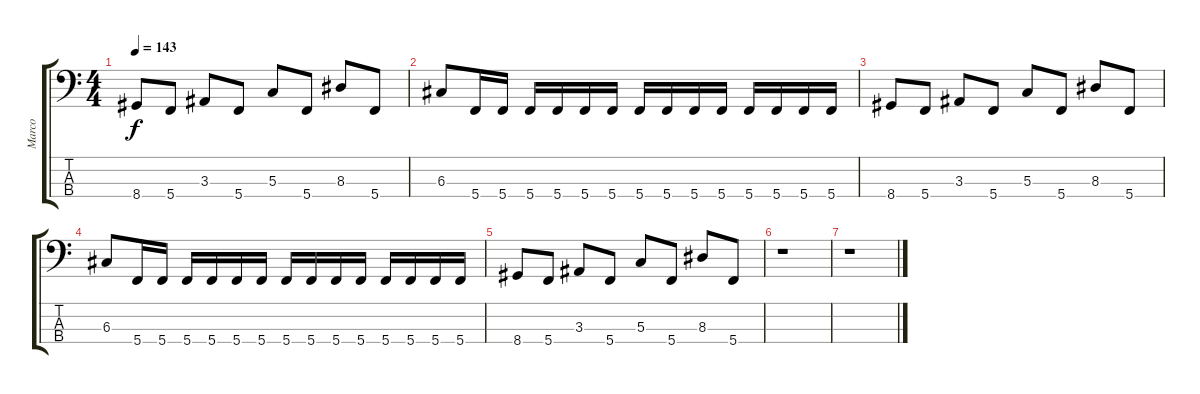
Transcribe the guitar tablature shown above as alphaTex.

\track ("Marco" "Marco") {instrument electricbasspick}
\staff {score tabs}
\tuning (F2 C2 G1 C1) {hide}
\ts (4 4)
\tempo 143
\clef f4
\ks c
8.4.8{dy f} 5.4.8 3.3.8 5.4.8 5.3.8 5.4.8 8.3.8 5.4.8 |
6.3.8 5.4.16 5.4.16 5.4.16 5.4.16 5.4.16 5.4.16 5.4.16 5.4.16 5.4.16 5.4.16 5.4.16 5.4.16 5.4.16 5.4.16 |
8.4.8 5.4.8 3.3.8 5.4.8 5.3.8 5.4.8 8.3.8 5.4.8 |
6.3.8 5.4.16 5.4.16 5.4.16 5.4.16 5.4.16 5.4.16 5.4.16 5.4.16 5.4.16 5.4.16 5.4.16 5.4.16 5.4.16 5.4.16 |
8.4.8 5.4.8 3.3.8 5.4.8 5.3.8 5.4.8 8.3.8 5.4.8 |
r.1 |
r.1
